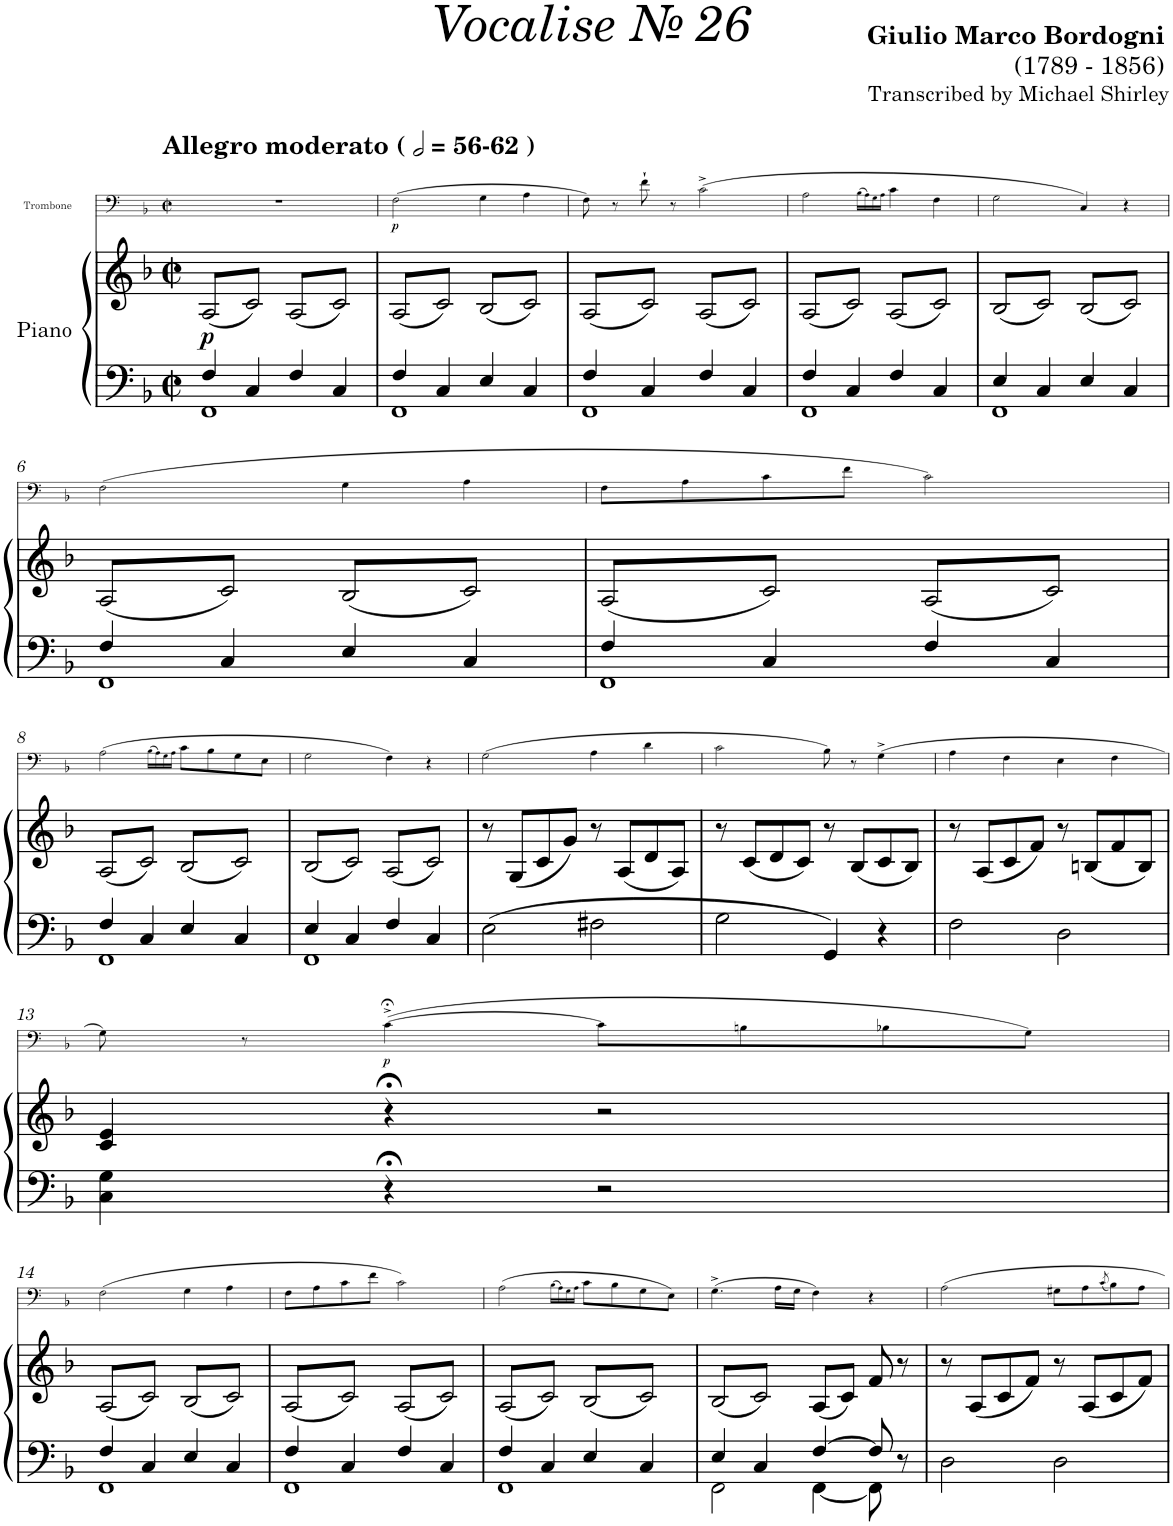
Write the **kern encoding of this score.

**kern	**kern	**dynam	**kern	**dynam
*part2	*part2	*part2	*part1	*part1
*staff3	*staff2	*staff2/3	*staff1	*staff1
*I"Piano	*	*	*I"Trombone	*
*I'Pno	*	*	*I'Trb	*
*	*	*	*stria5	*
*clefF4	*clefG2	*	*clefF4	*
*k[b-]	*k[b-]	*	*k[b-]	*
*M2/2	*M2/2	*	*M2/2	*
*met(c|)	*met(c|)	*	*met(c|)	*
*MM112	*MM112	*	*MM112	*
=1	=1	=1	=1	=1
*^	*	*	*	*
!	!	!	!	!LO:TX:a:B:t=Allegro moderato (	!
!	!	!	!	!LO:TX:a:B:t=-62 )	!
!	!	!	!LO:DY:b	!	!
*	*	*tremolo	*	*	*
4F/	1FF	(16A/LL	p	1r	.
.	.	16c/)	.	.	.
.	.	16A/	.	.	.
.	.	16c/)	.	.	.
4C/	.	16A/	.	.	.
.	.	16c/)	.	.	.
.	.	16A/	.	.	.
.	.	16c/)JJ	.	.	.
4F/	.	(16A/LL	.	.	.
.	.	16c/)	.	.	.
.	.	16A/	.	.	.
.	.	16c/)	.	.	.
4C/	.	16A/	.	.	.
.	.	16c/)	.	.	.
.	.	16A/	.	.	.
.	.	16c/)JJ	.	.	.
=2	=2	=2	=2	=2	=2
!	!	!	!	!	!LO:DY:b
4F/	1FF	(16A/LL	.	[>2F\	p
.	.	16c/)	.	.	.
.	.	16A/	.	.	.
.	.	16c/)	.	.	.
4C/	.	16A/	.	.	.
.	.	16c/)	.	.	.
.	.	16A/	.	.	.
.	.	16c/)JJ	.	.	.
4E/	.	(16B-/LL	.	4G\	.
.	.	16c/)	.	.	.
.	.	16B-/	.	.	.
.	.	16c/)	.	.	.
4C/	.	16B-/	.	4A\	.
.	.	16c/)	.	.	.
.	.	16B-/	.	.	.
.	.	16c/)JJ	.	.	.
=3	=3	=3	=3	=3	=3
4F/	1FF	(16A/LL	.	8F\]	.
.	.	16c/)	.	.	.
.	.	16A/	.	8r	.
.	.	16c/)	.	.	.
4C/	.	16A/	.	8f`\	.
.	.	16c/)	.	.	.
.	.	16A/	.	8r	.
.	.	16c/)JJ	.	.	.
4F/	.	(16A/LL	.	(2c^\	.
.	.	16c/)	.	.	.
.	.	16A/	.	.	.
.	.	16c/)	.	.	.
4C/	.	16A/	.	.	.
.	.	16c/)	.	.	.
.	.	16A/	.	.	.
.	.	16c/)JJ	.	.	.
=4	=4	=4	=4	=4	=4
4F/	1FF	(16A/LL	.	2A\	.
.	.	16c/)	.	.	.
.	.	16A/	.	.	.
.	.	16c/)	.	.	.
4C/	.	16A/	.	.	.
.	.	16c/)	.	.	.
.	.	16A/	.	.	.
.	.	16c/)JJ	.	.	.
.	.	.	.	(16qB-\LL	.
.	.	.	.	16qA\)	.
.	.	.	.	16qG\	.
.	.	.	.	16qA\JJ	.
4F/	.	(16A/LL	.	4c\	.
.	.	16c/)	.	.	.
.	.	16A/	.	.	.
.	.	16c/)	.	.	.
4C/	.	16A/	.	4F\	.
.	.	16c/)	.	.	.
.	.	16A/	.	.	.
.	.	16c/)JJ	.	.	.
=5	=5	=5	=5	=5	=5
4E/	1FF	(16B-/LL	.	2G\	.
.	.	16c/)	.	.	.
.	.	16B-/	.	.	.
.	.	16c/)	.	.	.
4C/	.	16B-/	.	.	.
.	.	16c/)	.	.	.
.	.	16B-/	.	.	.
.	.	16c/)JJ	.	.	.
4E/	.	(16B-/LL	.	4C/)	.
.	.	16c/)	.	.	.
.	.	16B-/	.	.	.
.	.	16c/)	.	.	.
4C/	.	16B-/	.	4r	.
.	.	16c/)	.	.	.
.	.	16B-/	.	.	.
.	.	16c/)JJ	.	.	.
!!LO:LB:g=z
=6	=6	=6	=6	=6	=6
4F/	1FF	(16A/LL	.	(>2F\	.
.	.	16c/)	.	.	.
.	.	16A/	.	.	.
.	.	16c/)	.	.	.
4C/	.	16A/	.	.	.
.	.	16c/)	.	.	.
.	.	16A/	.	.	.
.	.	16c/)JJ	.	.	.
4E/	.	(16B-/LL	.	4G\	.
.	.	16c/)	.	.	.
.	.	16B-/	.	.	.
.	.	16c/)	.	.	.
4C/	.	16B-/	.	4A\	.
.	.	16c/)	.	.	.
.	.	16B-/	.	.	.
.	.	16c/)JJ	.	.	.
=7	=7	=7	=7	=7	=7
4F/	1FF	(16A/LL	.	8F\L	.
.	.	16c/)	.	.	.
.	.	16A/	.	8A\	.
.	.	16c/)	.	.	.
4C/	.	16A/	.	8c\	.
.	.	16c/)	.	.	.
.	.	16A/	.	8f\J	.
.	.	16c/)JJ	.	.	.
4F/	.	(16A/LL	.	2c\)	.
.	.	16c/)	.	.	.
.	.	16A/	.	.	.
.	.	16c/)	.	.	.
4C/	.	16A/	.	.	.
.	.	16c/)	.	.	.
.	.	16A/	.	.	.
.	.	16c/)JJ	.	.	.
!!LO:LB:g=z
=8	=8	=8	=8	=8	=8
4F/	1FF	(16A/LL	.	(>2A\	.
.	.	16c/)	.	.	.
.	.	16A/	.	.	.
.	.	16c/)	.	.	.
4C/	.	16A/	.	.	.
.	.	16c/)	.	.	.
.	.	16A/	.	.	.
.	.	16c/)JJ	.	.	.
.	.	.	.	(16qB-\LL	.
.	.	.	.	16qA\)	.
.	.	.	.	16qG\	.
.	.	.	.	16qA\JJ	.
4E/	.	(16B-/LL	.	8c\L	.
.	.	16c/)	.	.	.
.	.	16B-/	.	8B-\	.
.	.	16c/)	.	.	.
4C/	.	16B-/	.	8G\	.
.	.	16c/)	.	.	.
.	.	16B-/	.	8E\J	.
.	.	16c/)JJ	.	.	.
=9	=9	=9	=9	=9	=9
4E/	1FF	(16B-/LL	.	2G\	.
.	.	16c/)	.	.	.
.	.	16B-/	.	.	.
.	.	16c/)	.	.	.
4C/	.	16B-/	.	.	.
.	.	16c/)	.	.	.
.	.	16B-/	.	.	.
.	.	16c/)JJ	.	.	.
4F/	.	(16A/LL	.	4F\)	.
.	.	16c/)	.	.	.
.	.	16A/	.	.	.
.	.	16c/)	.	.	.
4C/	.	16A/	.	4r	.
.	.	16c/)	.	.	.
.	.	16A/	.	.	.
.	.	16c/)JJ	.	.	.
*	*	*Xtremolo	*	*	*
*v	*v	*	*	*	*
=10	=10	=10	=10	=10
2E\	8r	.	(>2G\	.
.	.	.	.	.
.	(8G/L	.	.	.
.	.	.	.	.
.	8c/	.	.	.
.	8g/J)	.	.	.
2F#X\	8r	.	4A\	.
.	(8A/L	.	.	.
.	8d/	.	4d\	.
.	8A/J)	.	.	.
=11	=11	=11	=11	=11
2G\	8r	.	2c\	.
.	(8c/L	.	.	.
.	8d/	.	.	.
.	8c/J)	.	.	.
4GG/	8r	.	8B-\)	.
.	(8B-/L	.	8r	.
4r	8c/	.	(>4G^\	.
.	8B-/J)	.	.	.
=12	=12	=12	=12	=12
2F\	8r	.	4A\	.
.	(8A/L	.	.	.
.	8c/	.	4F\	.
.	8f/J)	.	.	.
2D\	8r	.	4E\	.
.	(8Bn/L	.	.	.
.	8f/	.	4F\	.
.	8B/J)	.	.	.
!!LO:LB:g=z
=13	=13	=13	=13	=13
4C\ 4G\	4c/ 4e/	.	8G\)	.
.	.	.	8r	.
!	!	!	!	!LO:DY:b
4r;<	4r;<	.	(>[>4c;<^\	p
2r	2r	.	8c\L]	.
.	.	.	8Bn\	.
.	.	.	8B-X\	.
.	.	.	8G\J)	.
!!LO:LB:g=z
=14	=14	=14	=14	=14
*^	*	*	*	*
*	*	*tremolo	*	*	*
4F/	1FF	(16A/LL	.	(>2F\	.
.	.	16c/)	.	.	.
.	.	16A/	.	.	.
.	.	16c/)	.	.	.
4C/	.	16A/	.	.	.
.	.	16c/)	.	.	.
.	.	16A/	.	.	.
.	.	16c/)JJ	.	.	.
4E/	.	(16B-/LL	.	4G\	.
.	.	16c/)	.	.	.
.	.	16B-/	.	.	.
.	.	16c/)	.	.	.
4C/	.	16B-/	.	4A\	.
.	.	16c/)	.	.	.
.	.	16B-/	.	.	.
.	.	16c/)JJ	.	.	.
=15	=15	=15	=15	=15	=15
4F/	1FF	(16A/LL	.	8F\L	.
.	.	16c/)	.	.	.
.	.	16A/	.	8A\	.
.	.	16c/)	.	.	.
4C/	.	16A/	.	8c\	.
.	.	16c/)	.	.	.
.	.	16A/	.	8f\J	.
.	.	16c/)JJ	.	.	.
4F/	.	(16A/LL	.	2c\)	.
.	.	16c/)	.	.	.
.	.	16A/	.	.	.
.	.	16c/)	.	.	.
4C/	.	16A/	.	.	.
.	.	16c/)	.	.	.
.	.	16A/	.	.	.
.	.	16c/)JJ	.	.	.
=16	=16	=16	=16	=16	=16
4F/	1FF	(16A/LL	.	(2A\	.
.	.	16c/)	.	.	.
.	.	16A/	.	.	.
.	.	16c/)	.	.	.
4C/	.	16A/	.	.	.
.	.	16c/)	.	.	.
.	.	16A/	.	.	.
.	.	16c/)JJ	.	.	.
.	.	.	.	(16qB-\LL	.
.	.	.	.	16qA\)	.
.	.	.	.	16qG\	.
.	.	.	.	16qA\JJ	.
4E/	.	(16B-/LL	.	8c\L	.
.	.	16c/)	.	.	.
.	.	16B-/	.	8B-\	.
.	.	16c/)	.	.	.
4C/	.	16B-/	.	8G\	.
.	.	16c/)	.	.	.
.	.	16B-/	.	8E\J)	.
.	.	16c/)JJ	.	.	.
=17	=17	=17	=17	=17	=17
4E/	2FF\	(16B-/LL	.	(4.G^\	.
.	.	16c/)	.	.	.
.	.	16B-/	.	.	.
.	.	16c/)	.	.	.
4C/	.	16B-/	.	.	.
.	.	16c/)	.	.	.
.	.	16B-/	.	16A\LL	.
.	.	16c/)JJ	.	16G\JJ	.
*	*	*Xtremolo	*	*	*
[4F/	[4FF\	(8A/L	.	4F\)	.
.	.	.	.	.	.
.	.	8c/J)	.	.	.
.	.	.	.	.	.
8F/]	8FF\]	8f/	.	4r	.
8r	8ryy	8r	.	.	.
*v	*v	*	*	*	*
=18	=18	=18	=18	=18
2D\	8r	.	2A\	.
.	(8A/L	.	.	.
.	8c/	.	.	.
.	8f/J)	.	.	.
2D\	8r	.	8G#X\L	.
.	(8A/L	.	8A\	.
.	.	.	(8qc/	.
.	8c/	.	8B-\)	.
.	8f/J)	.	8A\J	.
=	=	=	=	=
*-	*-	*-	*-	*-
